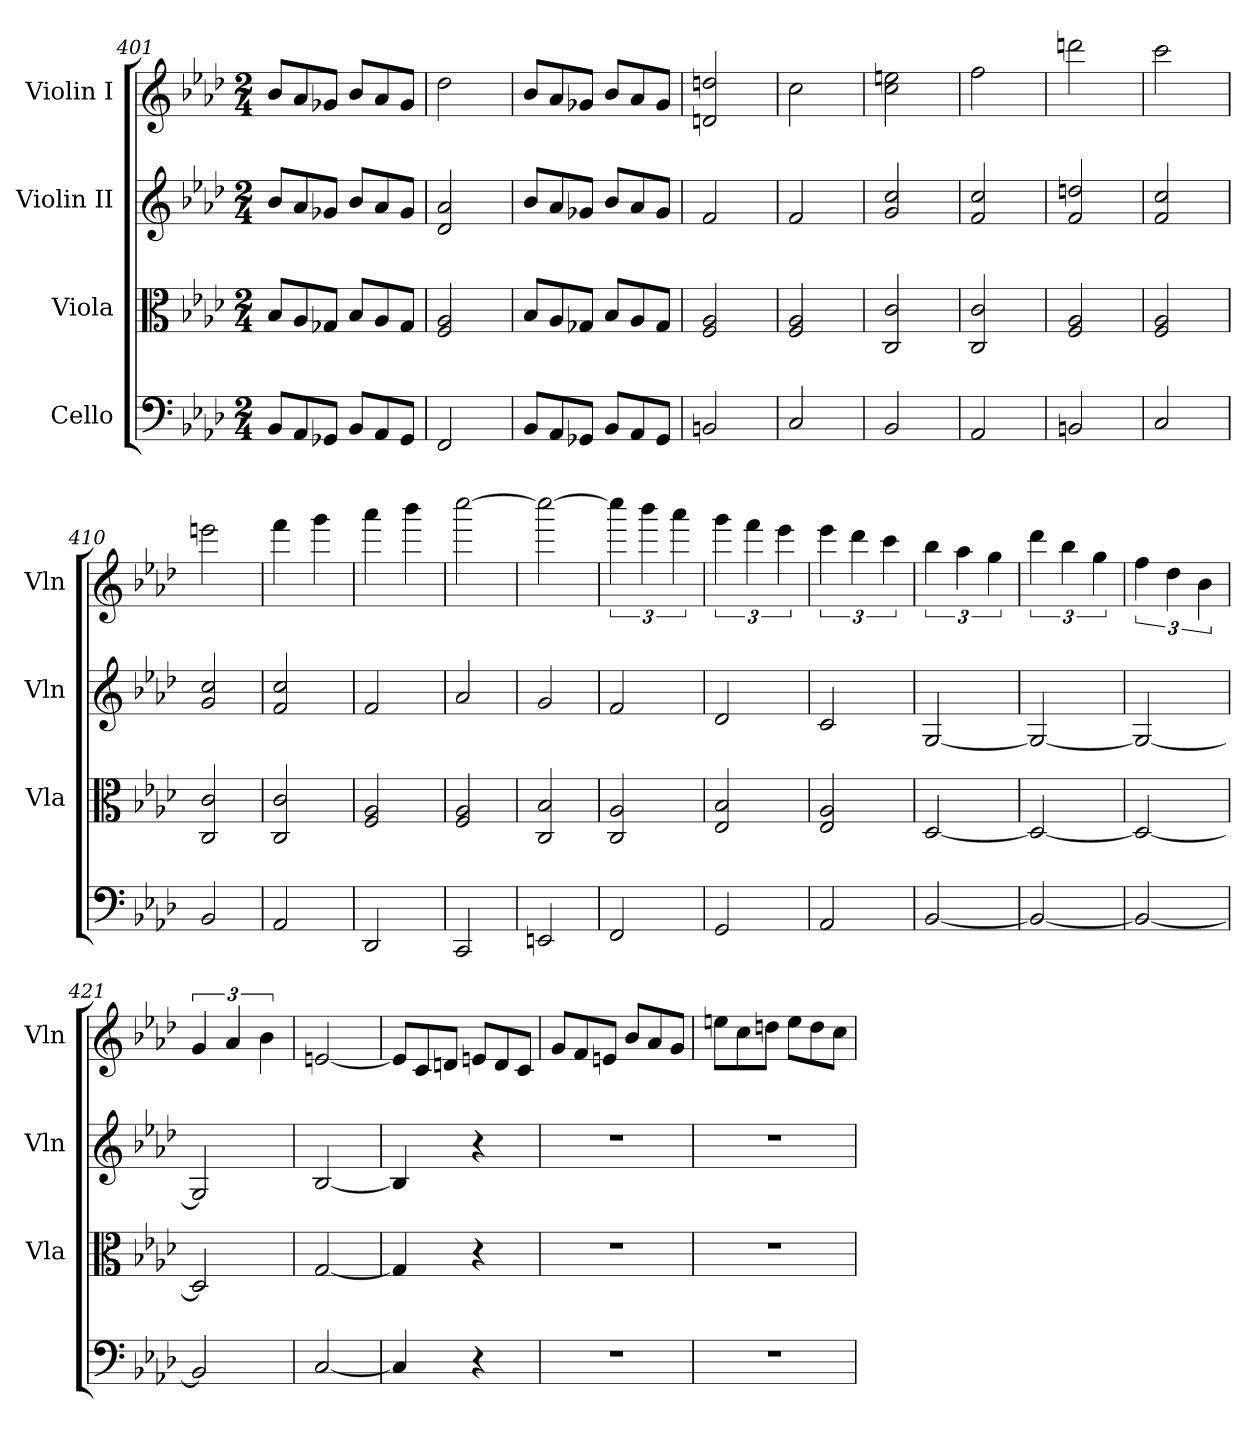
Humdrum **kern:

**kern	**kern	**kern	**kern
*part4	*part3	*part2	*part1
*staff4	*staff3	*staff2	*staff1
*I"Cello	*I"Viola	*I"Violin II	*I"Violin I
*	*I'Vla	*I'Vln	*I'Vln
*clefF4	*clefC3	*clefG2	*clefG2
*k[b-e-a-d-]	*k[b-e-a-d-]	*k[b-e-a-d-]	*k[b-e-a-d-]
*M2/4	*M2/4	*M2/4	*M2/4
*Xtuplet	*Xtuplet	*Xtuplet	*Xtuplet
=401	=401	=401	=401
12BB-/L	12B-/L	12b-/L	12b-/L
12AA-/	12A-/	12a-/	12a-/
12GG-X/J	12G-X/J	12g-X/J	12g-X/J
12BB-/L	12B-/L	12b-/L	12b-/L
12AA-/	12A-/	12a-/	12a-/
12GG-/J	12G-/J	12g-/J	12g-/J
=402	=402	=402	=402
2FF/	2F/ 2A-/	2d-/ 2a-/	2dd-\
=403	=403	=403	=403
12BB-/L	12B-/L	12b-/L	12b-/L
12AA-/	12A-/	12a-/	12a-/
12GG-X/J	12G-X/J	12g-X/J	12g-X/J
12BB-/L	12B-/L	12b-/L	12b-/L
12AA-/	12A-/	12a-/	12a-/
12GG-/J	12G-/J	12g-/J	12g-/J
=404	=404	=404	=404
2BBn/	2F/ 2A-/	2f/	2dn/ 2ddn/
=405	=405	=405	=405
2C/	2F/ 2A-/	2f/	2cc\
=406	=406	=406	=406
2BB-/	2C/ 2c/	2g/ 2cc/	2cc\ 2een\
=407	=407	=407	=407
2AA-/	2C/ 2c/	2f/ 2cc/	2ff\
=408	=408	=408	=408
2BBn/	2F/ 2A-/	2f/ 2ddn/	2dddn\
=409	=409	=409	=409
2C/	2F/ 2A-/	2f/ 2cc/	2ccc\
=410	=410	=410	=410
2BB-/	2C/ 2c/	2g/ 2cc/	2eeen\
=411	=411	=411	=411
2AA-/	2C/ 2c/	2f/ 2cc/	4fff\
.	.	.	4ggg\
=412	=412	=412	=412
2DD-/	2F/ 2A-/	2f/	4aaa-\
.	.	.	4bbb-\
=413	=413	=413	=413
2CC/	2F/ 2A-/	2a-/	[2cccc\
=414	=414	=414	=414
2EEn/	2C/ 2B-/	2g/	2cccc\_
=415	=415	=415	=415
*	*	*	*tuplet
2FF/	2C/ 2A-/	2f/	6cccc\]
.	.	.	6bbb-\
.	.	.	6aaa-\
=416	=416	=416	=416
2GG/	2E-/ 2B-/	2d-/	6ggg\
.	.	.	6fff\
.	.	.	6eee-\
=417	=417	=417	=417
2AA-/	2E-/ 2A-/	2c/	6eee-\
.	.	.	6ddd-\
.	.	.	6ccc\
=418	=418	=418	=418
[2BB-/	[2D-/	[2G/	6bb-\
.	.	.	6aa-\
.	.	.	6gg\
=419	=419	=419	=419
2BB-/_	2D-/_	2G/_	6ddd-\
.	.	.	6bb-\
.	.	.	6gg\
!!LO:LB:g=z
=420	=420	=420	=420
2BB-/_	2D-/_	2G/_	6ff\
.	.	.	6dd-\
.	.	.	6b-\
=421	=421	=421	=421
2BB-/]	2D-/]	2G/]	6g/
.	.	.	6a-/
.	.	.	6b-\
=422	=422	=422	=422
[2C/	[2G/	[2B-/	[2en/
=423	=423	=423	=423
*	*	*	*Xtuplet
4C/]	4G/]	4B-/]	12e/L]
.	.	.	12c/
.	.	.	12dn/J
4r	4r	4r	12en/L
.	.	.	12d/
.	.	.	12c/J
=424	=424	=424	=424
2r	2r	2r	12g/L
.	.	.	12f/
.	.	.	12en/J
.	.	.	12b-/L
.	.	.	12a-/
.	.	.	12g/J
=425	=425	=425	=425
2r	2r	2r	12een\L
.	.	.	12cc\
.	.	.	12ddn\J
.	.	.	12ee\L
.	.	.	12dd\
.	.	.	12cc\J
=	=	=	=
*-	*-	*-	*-
